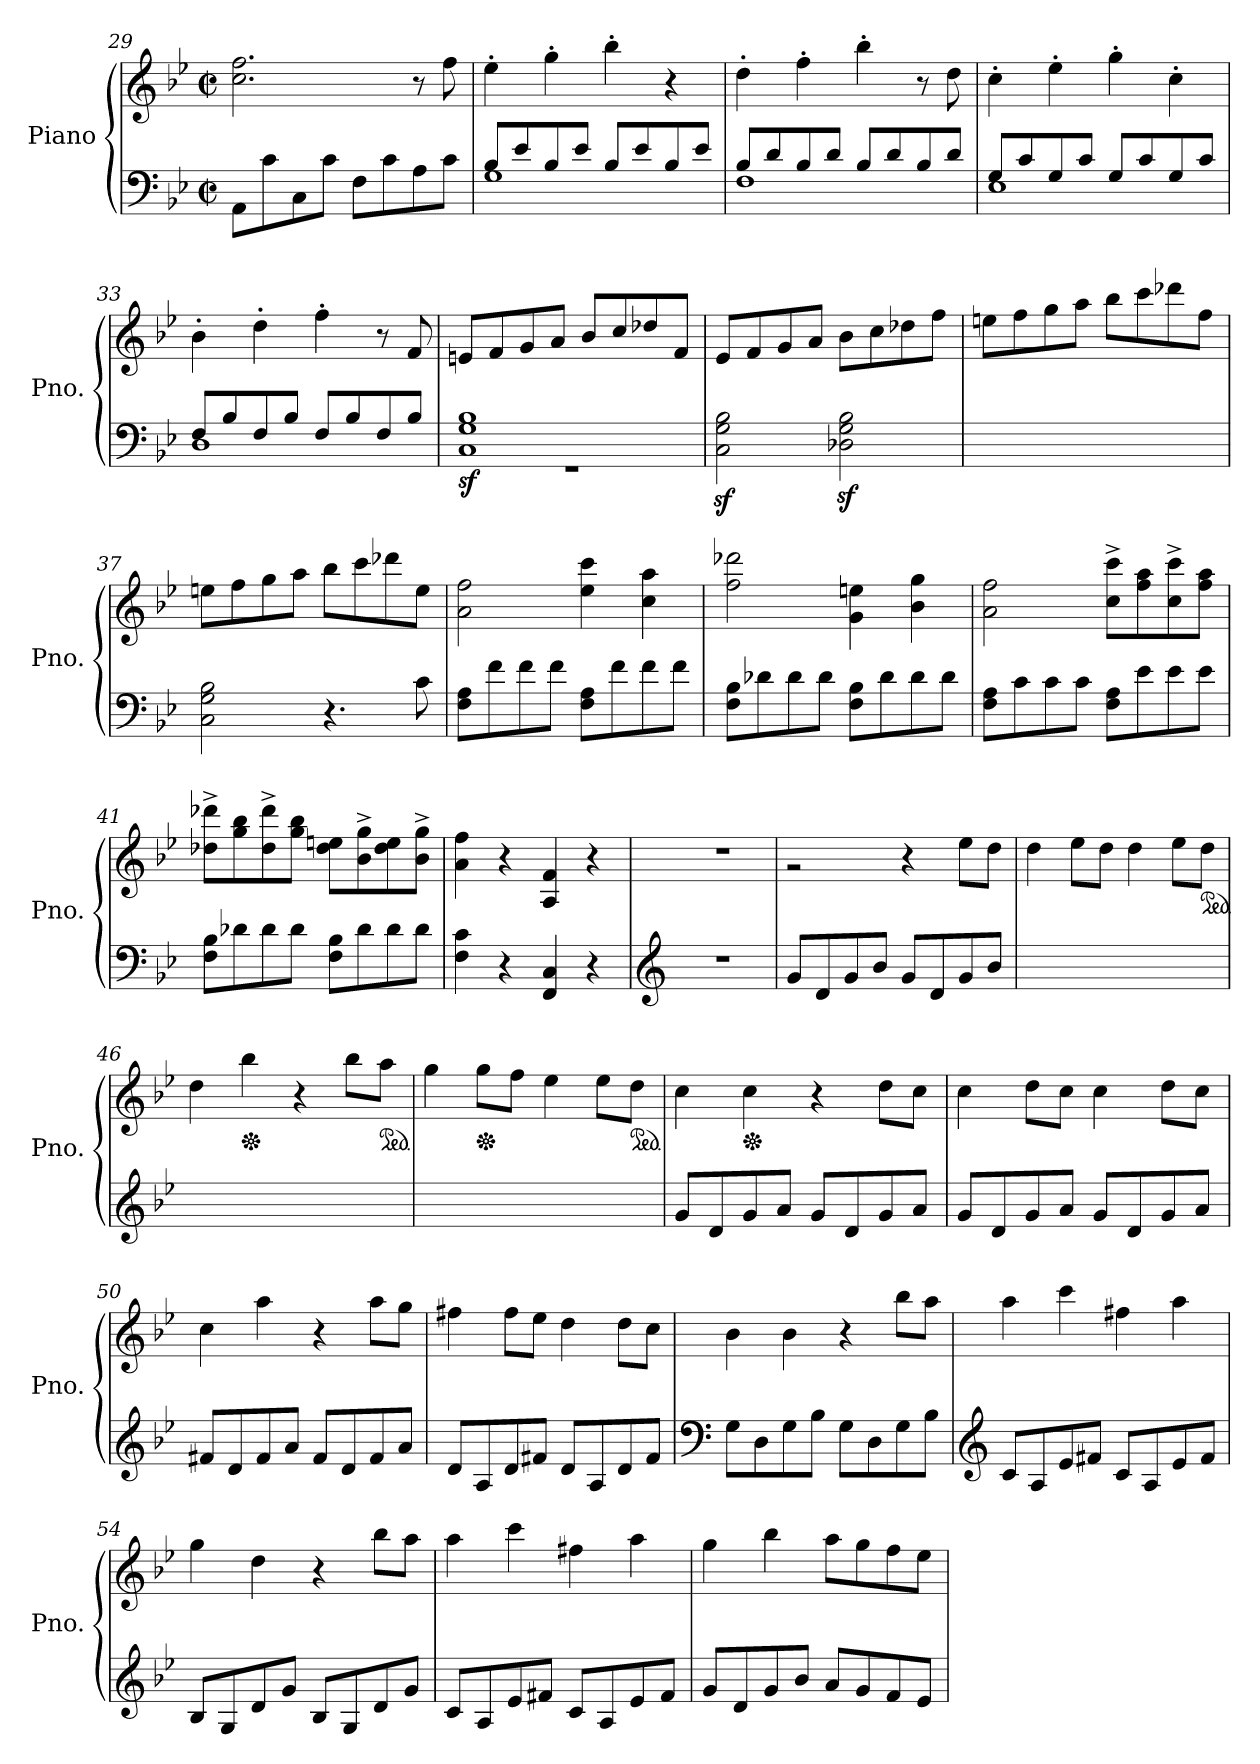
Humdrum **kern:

**kern	**kern	**dynam
*part1	*part1	*part1
*staff2	*staff1	*staff1/2
*I"Piano	*	*
*I'Pno.	*	*
*clefF4	*clefG2	*
*k[b-e-]	*k[b-e-]	*
*M2/2	*M2/2	*
*met(c|)	*met(c|)	*
=29	=29	=29
8AA\L	2.cc\ 2.ff\	.
8c\	.	.
8C\	.	.
8c\J	.	.
8F\L	.	.
8c\	.	.
8A\	8r	.
8c\J	8ff\	.
!!LO:LB:g=z
=30	=30	=30
*^	*	*
8B-/L	1G	4ee-'\	.
8e-/	.	.	.
8B-/	.	4gg'\	.
8e-/J	.	.	.
8B-/L	.	4bb-'\	.
8e-/	.	.	.
8B-/	.	4r	.
8e-/J	.	.	.
=31	=31	=31	=31
8B-/L	1F	4dd'\	.
8d/	.	.	.
8B-/	.	4ff'\	.
8d/J	.	.	.
8B-/L	.	4bb-'\	.
8d/	.	.	.
8B-/	.	8r	.
8d/J	.	8dd\	.
=32	=32	=32	=32
8G/L	1E-	4cc'\	.
8c/	.	.	.
8G/	.	4ee-'\	.
8c/J	.	.	.
8G/L	.	4gg'\	.
8c/	.	.	.
8G/	.	4cc'\	.
8c/J	.	.	.
=33	=33	=33	=33
8F/L	1D	4b-'\	.
8B-/	.	.	.
8F/	.	4dd'\	.
8B-/J	.	.	.
8F/L	.	4ff'\	.
8B-/	.	.	.
8F/	.	8r	.
8B-/J	.	8f/	.
!!LO:LB:g=z
=34	=34	=34	=34
!	!	!	!LO:DY:b=2
1C 1G 1B-	1r	8en/L	sf
.	.	8f/	.
.	.	8g/	.
.	.	8a/J	.
.	.	8b-/L	.
.	.	8cc/	.
.	.	8dd-X/	.
.	.	8f/J	.
*v	*v	*	*
=35	=35	=35
2C\z< 2G\z< 2B-\z<	8e-/L	.
.	8f/	.
.	8g/	.
.	8a/J	.
2D-X\z< 2G\z< 2B-\z<	8b-\L	.
.	8cc\	.
.	8dd-X\	.
.	8ff\J	.
=36	=36	=36
1ryy	8een\L	.
.	8ff\	.
.	8gg\	.
.	8aa\J	.
.	8bb-\L	.
.	8ccc\	.
.	8ddd-X\	.
.	8ff\J	.
=37	=37	=37
2C\ 2G\ 2B-\	8een\L	.
.	8ff\	.
.	8gg\	.
.	8aa\J	.
4.r	8bb-\L	.
.	8ccc\	.
.	8ddd-X\	.
8c\	8ee\J	.
!!LO:LB:g=z
=38	=38	=38
8F\ 8A\L	2a\ 2ff\	.
8f\	.	.
8f\	.	.
8f\J	.	.
8F\ 8A\L	4ee-\ 4ccc\	.
8f\	.	.
8f\	4cc\ 4aa\	.
8f\J	.	.
=39	=39	=39
8F\ 8B-\L	2ff\ 2ddd-X\	.
8d-X\	.	.
8d-\	.	.
8d-\J	.	.
8F\ 8B-\L	4g\ 4een\	.
8d-\	.	.
8d-\	4b-\ 4gg\	.
8d-\J	.	.
=40	=40	=40
8F\ 8A\L	2a\ 2ff\	.
8c\	.	.
8c\	.	.
8c\J	.	.
8F\ 8A\L	8cc\^ 8ccc\^L	.
8e-\	8ff\ 8aa\	.
8e-\	8cc\^ 8ccc\^	.
8e-\J	8ff\ 8aa\J	.
=41	=41	=41
8F\ 8B-\L	8dd-X\^ 8ddd-X\^L	.
8d-X\	8gg\ 8bb-\	.
8d-\	8dd-\^ 8ddd-\^	.
8d-\J	8gg\ 8bb-\J	.
8F\ 8B-\L	8dd-\ 8een\L	.
8d-\	8b-\^ 8gg\^	.
8d-\	8dd-\ 8ee\	.
8d-\J	8b-\^ 8gg\^J	.
!!LO:LB:g=z
=42	=42	=42
4F\ 4c\	4a\ 4ff\	.
4r	4r	.
4FF/ 4C/	4A/ 4f/	.
4r	4r	.
=43	=43	=43
*clefG2	*	*
1r	1r	.
=44	=44	=44
8g/L	2rg	.
8d/	.	.
8g/	.	.
8b-/J	.	.
8g/L	4r	.
8d/	.	.
8g/	8ee-\L	.
8b-/J	8dd\J	.
=45	=45	=45
1ryy	4dd\	.
.	8ee-\L	.
.	8dd\J	.
.	4dd\	.
.	8ee-\L	.
*	*ped	*
.	8dd\J	.
=46	=46	=46
1ryy	4dd\	.
*	*Xped	*
.	4bb-\	.
.	4r	.
.	8bb-\L	.
*	*ped	*
.	8aa\J	.
=47	=47	=47
1ryy	4gg\	.
*	*Xped	*
.	8gg\L	.
.	8ff\J	.
.	4ee-\	.
.	8ee-\L	.
*	*ped	*
.	8dd\J	.
=48	=48	=48
8g/L	4cc\	.
8d/	.	.
*	*Xped	*
8g/	4cc\	.
8a/J	.	.
8g/L	4r	.
8d/	.	.
8g/	8dd\L	.
8a/J	8cc\J	.
!!LO:LB:g=z
=49	=49	=49
8g/L	4cc\	.
8d/	.	.
8g/	8dd\L	.
8a/J	8cc\J	.
8g/L	4cc\	.
8d/	.	.
8g/	8dd\L	.
8a/J	8cc\J	.
=50	=50	=50
8f#X/L	4cc\	.
8d/	.	.
8f#/	4aa\	.
8a/J	.	.
8f#/L	4r	.
8d/	.	.
8f#/	8aa\L	.
8a/J	8gg\J	.
=51	=51	=51
8d/L	4ff#X\	.
8A/	.	.
8d/	8ff#\L	.
8f#X/J	8ee-\J	.
8d/L	4dd\	.
8A/	.	.
8d/	8dd\L	.
8f#/J	8cc\J	.
=52	=52	=52
*clefF4	*	*
8G\L	4b-\	.
8D\	.	.
8G\	4b-\	.
8B-\J	.	.
8G\L	4r	.
8D\	.	.
8G\	8bb-\L	.
8B-\J	8aa\J	.
!!LO:PB:g=z
=53	=53	=53
*clefG2	*	*
8c/L	4aa\	.
8A/	.	.
8e-/	4ccc\	.
8f#X/J	.	.
8c/L	4ff#X\	.
8A/	.	.
8e-/	4aa\	.
8f#/J	.	.
=54	=54	=54
8B-/L	4gg\	.
8G/	.	.
8d/	4dd\	.
8g/J	.	.
8B-/L	4r	.
8G/	.	.
8d/	8bb-\L	.
8g/J	8aa\J	.
=55	=55	=55
8c/L	4aa\	.
8A/	.	.
8e-/	4ccc\	.
8f#X/J	.	.
8c/L	4ff#X\	.
8A/	.	.
8e-/	4aa\	.
8f#/J	.	.
=56	=56	=56
8g/L	4gg\	.
8d/	.	.
8g/	4bb-\	.
8b-/J	.	.
8a/L	8aa\L	.
8g/	8gg\	.
8f/	8ff\	.
8e-/J	8ee-\J	.
=	=	=
*-	*-	*-
